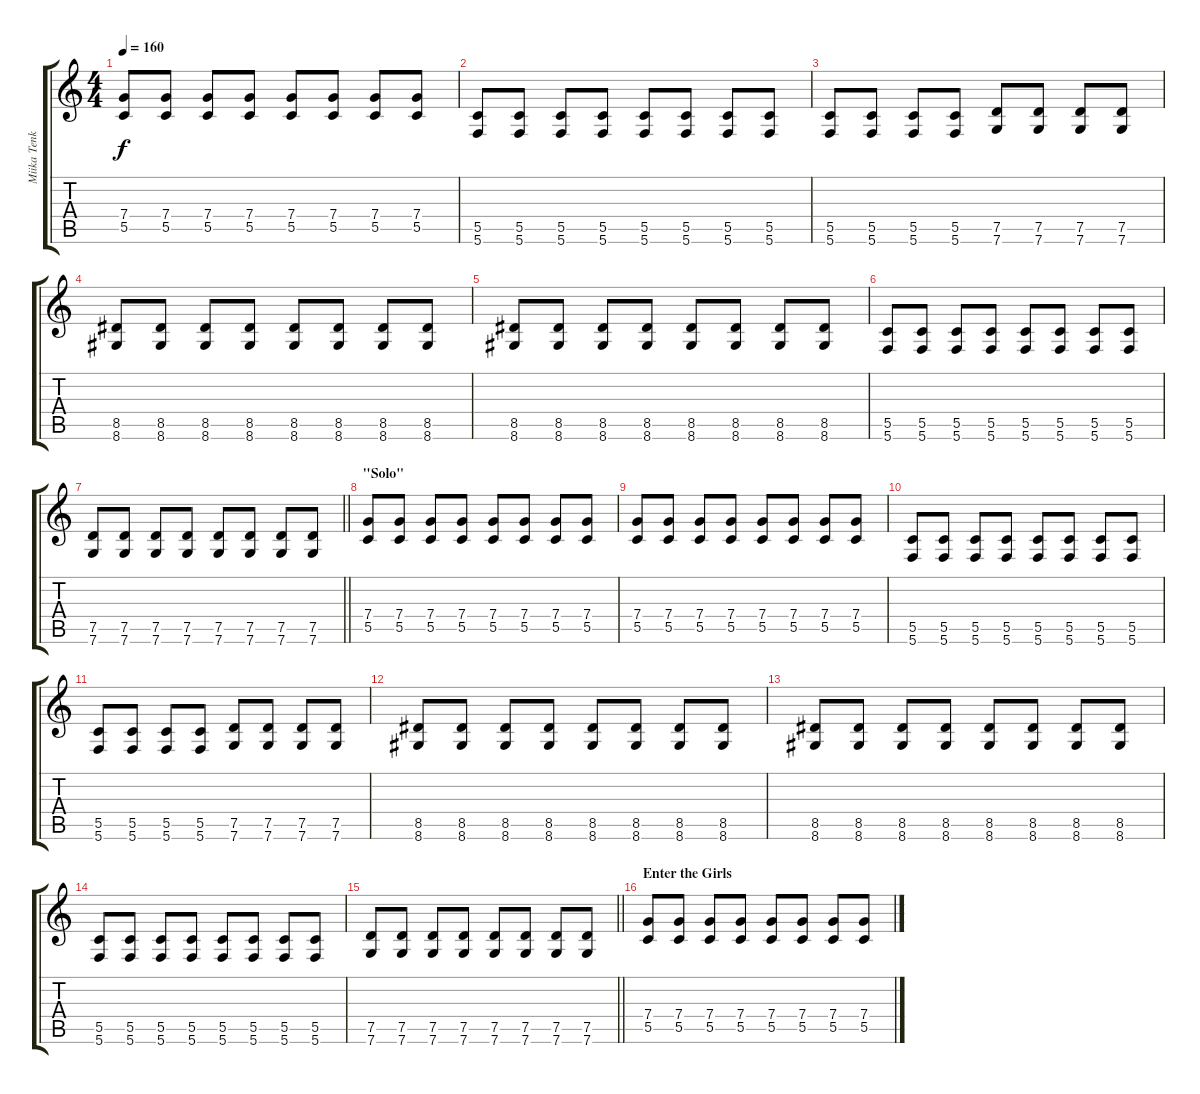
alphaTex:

\track ("Miika Tenkula" "Miika Tenk") {instrument distortionguitar}
\staff {score tabs}
\tuning (D4 A3 F3 C3 G2 C2) {hide}
\ts (4 4)
\tempo 160
\clef g2
\ks c
(7.4 5.5).8{dy f} (7.4 5.5).8 (7.4 5.5).8 (7.4 5.5).8 (7.4 5.5).8 (7.4 5.5).8 (7.4 5.5).8 (7.4 5.5).8 |
(5.5 5.6).8 (5.5 5.6).8 (5.5 5.6).8 (5.5 5.6).8 (5.5 5.6).8 (5.5 5.6).8 (5.5 5.6).8 (5.5 5.6).8 |
(5.5 5.6).8 (5.5 5.6).8 (5.5 5.6).8 (5.5 5.6).8 (7.5 7.6).8 (7.5 7.6).8 (7.5 7.6).8 (7.5 7.6).8 |
(8.5 8.6).8 (8.5 8.6).8 (8.5 8.6).8 (8.5 8.6).8 (8.5 8.6).8 (8.5 8.6).8 (8.5 8.6).8 (8.5 8.6).8 |
(8.5 8.6).8 (8.5 8.6).8 (8.5 8.6).8 (8.5 8.6).8 (8.5 8.6).8 (8.5 8.6).8 (8.5 8.6).8 (8.5 8.6).8 |
(5.5 5.6).8 (5.5 5.6).8 (5.5 5.6).8 (5.5 5.6).8 (5.5 5.6).8 (5.5 5.6).8 (5.5 5.6).8 (5.5 5.6).8 |
\barLineRight lightlight
(7.5 7.6).8 (7.5 7.6).8 (7.5 7.6).8 (7.5 7.6).8 (7.5 7.6).8 (7.5 7.6).8 (7.5 7.6).8 (7.5 7.6).8 |
\section ("" "\"Solo\"")
(7.4 5.5).8 (7.4 5.5).8 (7.4 5.5).8 (7.4 5.5).8 (7.4 5.5).8 (7.4 5.5).8 (7.4 5.5).8 (7.4 5.5).8 |
(7.4 5.5).8 (7.4 5.5).8 (7.4 5.5).8 (7.4 5.5).8 (7.4 5.5).8 (7.4 5.5).8 (7.4 5.5).8 (7.4 5.5).8 |
(5.5 5.6).8 (5.5 5.6).8 (5.5 5.6).8 (5.5 5.6).8 (5.5 5.6).8 (5.5 5.6).8 (5.5 5.6).8 (5.5 5.6).8 |
(5.5 5.6).8 (5.5 5.6).8 (5.5 5.6).8 (5.5 5.6).8 (7.5 7.6).8 (7.5 7.6).8 (7.5 7.6).8 (7.5 7.6).8 |
(8.5 8.6).8 (8.5 8.6).8 (8.5 8.6).8 (8.5 8.6).8 (8.5 8.6).8 (8.5 8.6).8 (8.5 8.6).8 (8.5 8.6).8 |
(8.5 8.6).8 (8.5 8.6).8 (8.5 8.6).8 (8.5 8.6).8 (8.5 8.6).8 (8.5 8.6).8 (8.5 8.6).8 (8.5 8.6).8 |
(5.5 5.6).8 (5.5 5.6).8 (5.5 5.6).8 (5.5 5.6).8 (5.5 5.6).8 (5.5 5.6).8 (5.5 5.6).8 (5.5 5.6).8 |
\barLineRight lightlight
(7.5 7.6).8 (7.5 7.6).8 (7.5 7.6).8 (7.5 7.6).8 (7.5 7.6).8 (7.5 7.6).8 (7.5 7.6).8 (7.5 7.6).8 |
\section ("" "Enter the Girls")
(7.4 5.5).8 (7.4 5.5).8 (7.4 5.5).8 (7.4 5.5).8 (7.4 5.5).8 (7.4 5.5).8 (7.4 5.5).8 (7.4 5.5).8
